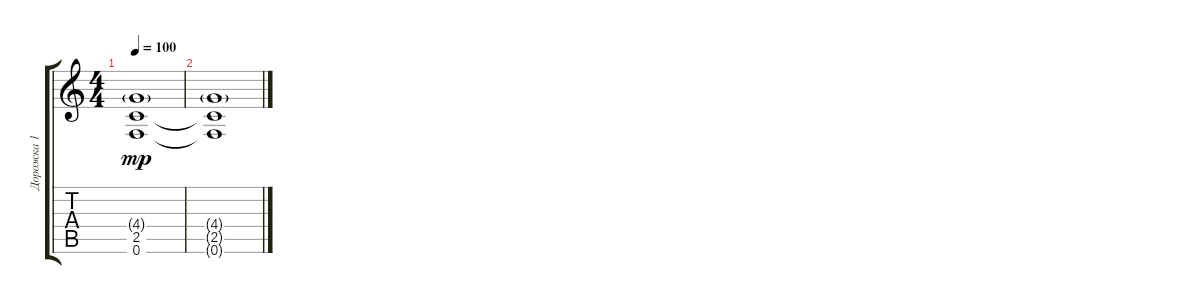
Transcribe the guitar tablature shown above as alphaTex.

\track ("Дорожка 1" "Дорожка 1") {instrument distortionguitar}
\staff {score tabs}
\tuning (F4 C4 Ab3 Eb3 Bb2 F2) {hide}
\ts (4 4)
\tempo 100
\clef g2
\ks c
(4.4{g} 2.5 0.6).1{dy mp} |
(4.4{g} 2.5{t} 0.6{t}).1
